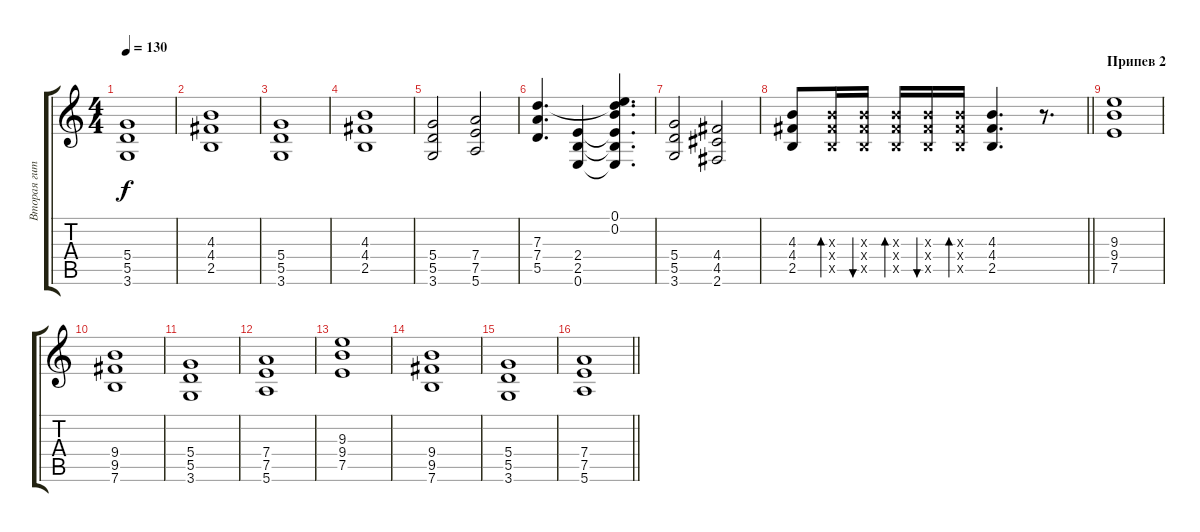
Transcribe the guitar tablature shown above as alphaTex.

\track ("Вторая гитара" "Вторая гит") {instrument distortionguitar}
\staff {score tabs}
\tuning (E4 B3 G3 D3 A2 E2) {hide}
\ts (4 4)
\tempo 130
\clef g2
\ks c
(5.4 5.5 3.6).1{dy f} |
(4.3 4.4 2.5).1 |
(5.4 5.5 3.6).1 |
(4.3 4.4 2.5).1 |
(5.4 5.5 3.6).2 (7.4 7.5 5.6).2 |
(7.3 7.4 5.5).4{d} (2.4 2.5 0.6).4 (0.1 0.2 7.3{t} 2.4{t} 2.5{t} 0.6{t}).4{d} |
(5.4 5.5 3.6).2 (4.4 4.5 2.6).2 |
\barLineRight lightlight
(4.3 4.4 2.5).8 (4.3{x} 4.4{x} 2.5{x}).16{bd 60} (4.3{x} 4.4{x} 2.5{x}).16{bu 60} (4.3{x} 4.4{x} 2.5{x}).16{bd 60} (4.3{x} 4.4{x} 2.5{x}).16{bu 60} (4.3{x} 4.4{x} 2.5{x}).16{bd 60} (4.3 4.4 2.5).4{d} r.8{d} |
\section ("" "Припев 2")
(9.3 9.4 7.5).1 |
(9.4 9.5 7.6).1 |
(5.4 5.5 3.6).1 |
(7.4 7.5 5.6).1 |
(9.3 9.4 7.5).1 |
(9.4 9.5 7.6).1 |
(5.4 5.5 3.6).1 |
\barLineRight lightlight
(7.4 7.5 5.6).1
